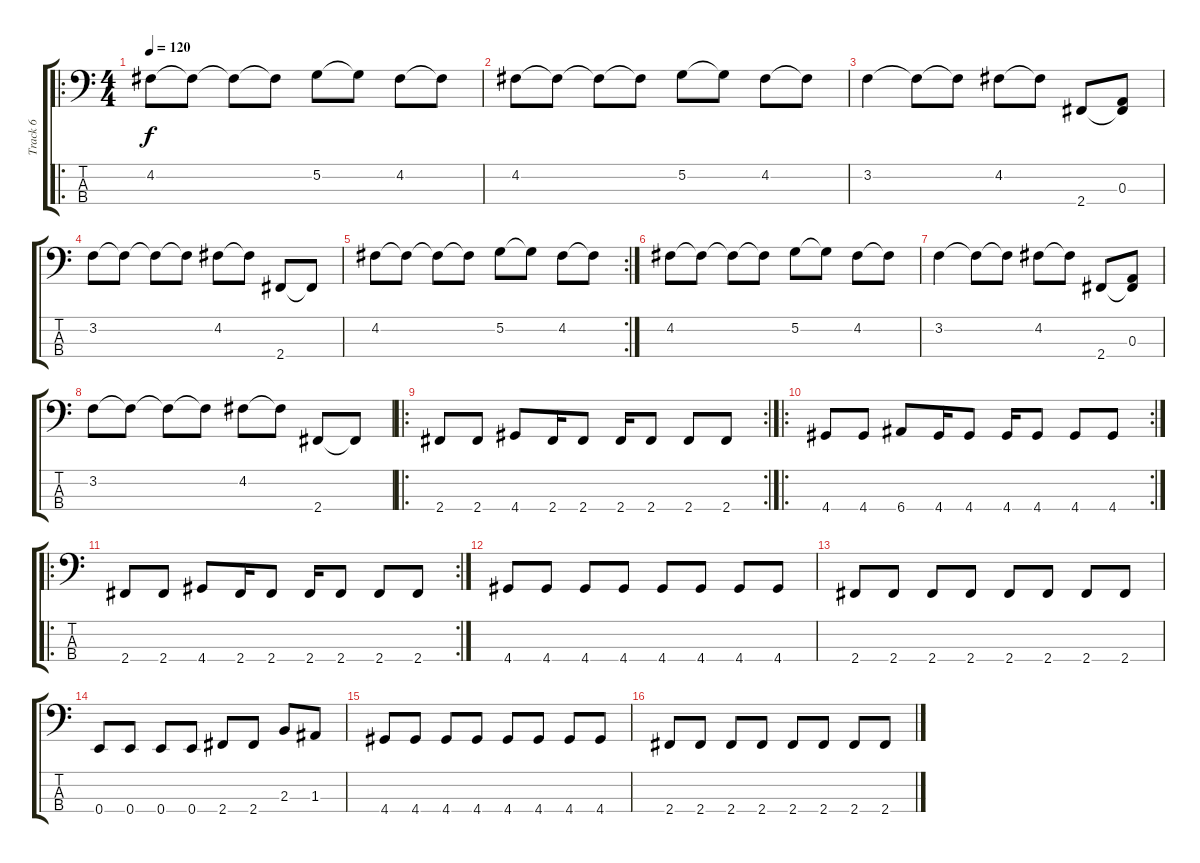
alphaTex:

\track ("Track 6" "Track 6") {instrument electricbasspick}
\staff {score tabs}
\tuning (G2 D2 A1 E1) {hide}
\ro
\ts (4 4)
\tempo 120
\clef f4
\ks c
4.2.8{dy f} 4.2{t}.8 4.2{t}.8 4.2{t}.8 5.2.8 5.2{t}.8 4.2.8 4.2{t}.8 |
4.2.8 4.2{t}.8 4.2{t}.8 4.2{t}.8 5.2.8 5.2{t}.8 4.2.8 4.2{t}.8 |
3.2.4 3.2{t}.8 3.2{t}.8 4.2.8 4.2{t}.8 2.4.8 (0.3 2.4{t}).8 |
3.2.8 3.2{t}.8 3.2{t}.8 3.2{t}.8 4.2.8 4.2{t}.8 2.4.8 2.4{t}.8 |
\rc 2
4.2.8 4.2{t}.8 4.2{t}.8 4.2{t}.8 5.2.8 5.2{t}.8 4.2.8 4.2{t}.8 |
4.2.8 4.2{t}.8 4.2{t}.8 4.2{t}.8 5.2.8 5.2{t}.8 4.2.8 4.2{t}.8 |
3.2.4 3.2{t}.8 3.2{t}.8 4.2.8 4.2{t}.8 2.4.8 (0.3 2.4{t}).8 |
3.2.8 3.2{t}.8 3.2{t}.8 3.2{t}.8 4.2.8 4.2{t}.8 2.4.8 2.4{t}.8 |
\ro
\rc 2
2.4.8 2.4.8 4.4.8 2.4.16 2.4.8 2.4.16 2.4.8 2.4.8 2.4.8 |
\ro
\rc 2
4.4.8 4.4.8 6.4.8 4.4.16 4.4.8 4.4.16 4.4.8 4.4.8 4.4.8 |
\ro
\rc 2
2.4.8 2.4.8 4.4.8 2.4.16 2.4.8 2.4.16 2.4.8 2.4.8 2.4.8 |
4.4.8 4.4.8 4.4.8 4.4.8 4.4.8 4.4.8 4.4.8 4.4.8 |
2.4.8 2.4.8 2.4.8 2.4.8 2.4.8 2.4.8 2.4.8 2.4.8 |
0.4.8 0.4.8 0.4.8 0.4.8 2.4.8 2.4.8 2.3.8 1.3.8 |
4.4.8 4.4.8 4.4.8 4.4.8 4.4.8 4.4.8 4.4.8 4.4.8 |
2.4.8 2.4.8 2.4.8 2.4.8 2.4.8 2.4.8 2.4.8 2.4.8
